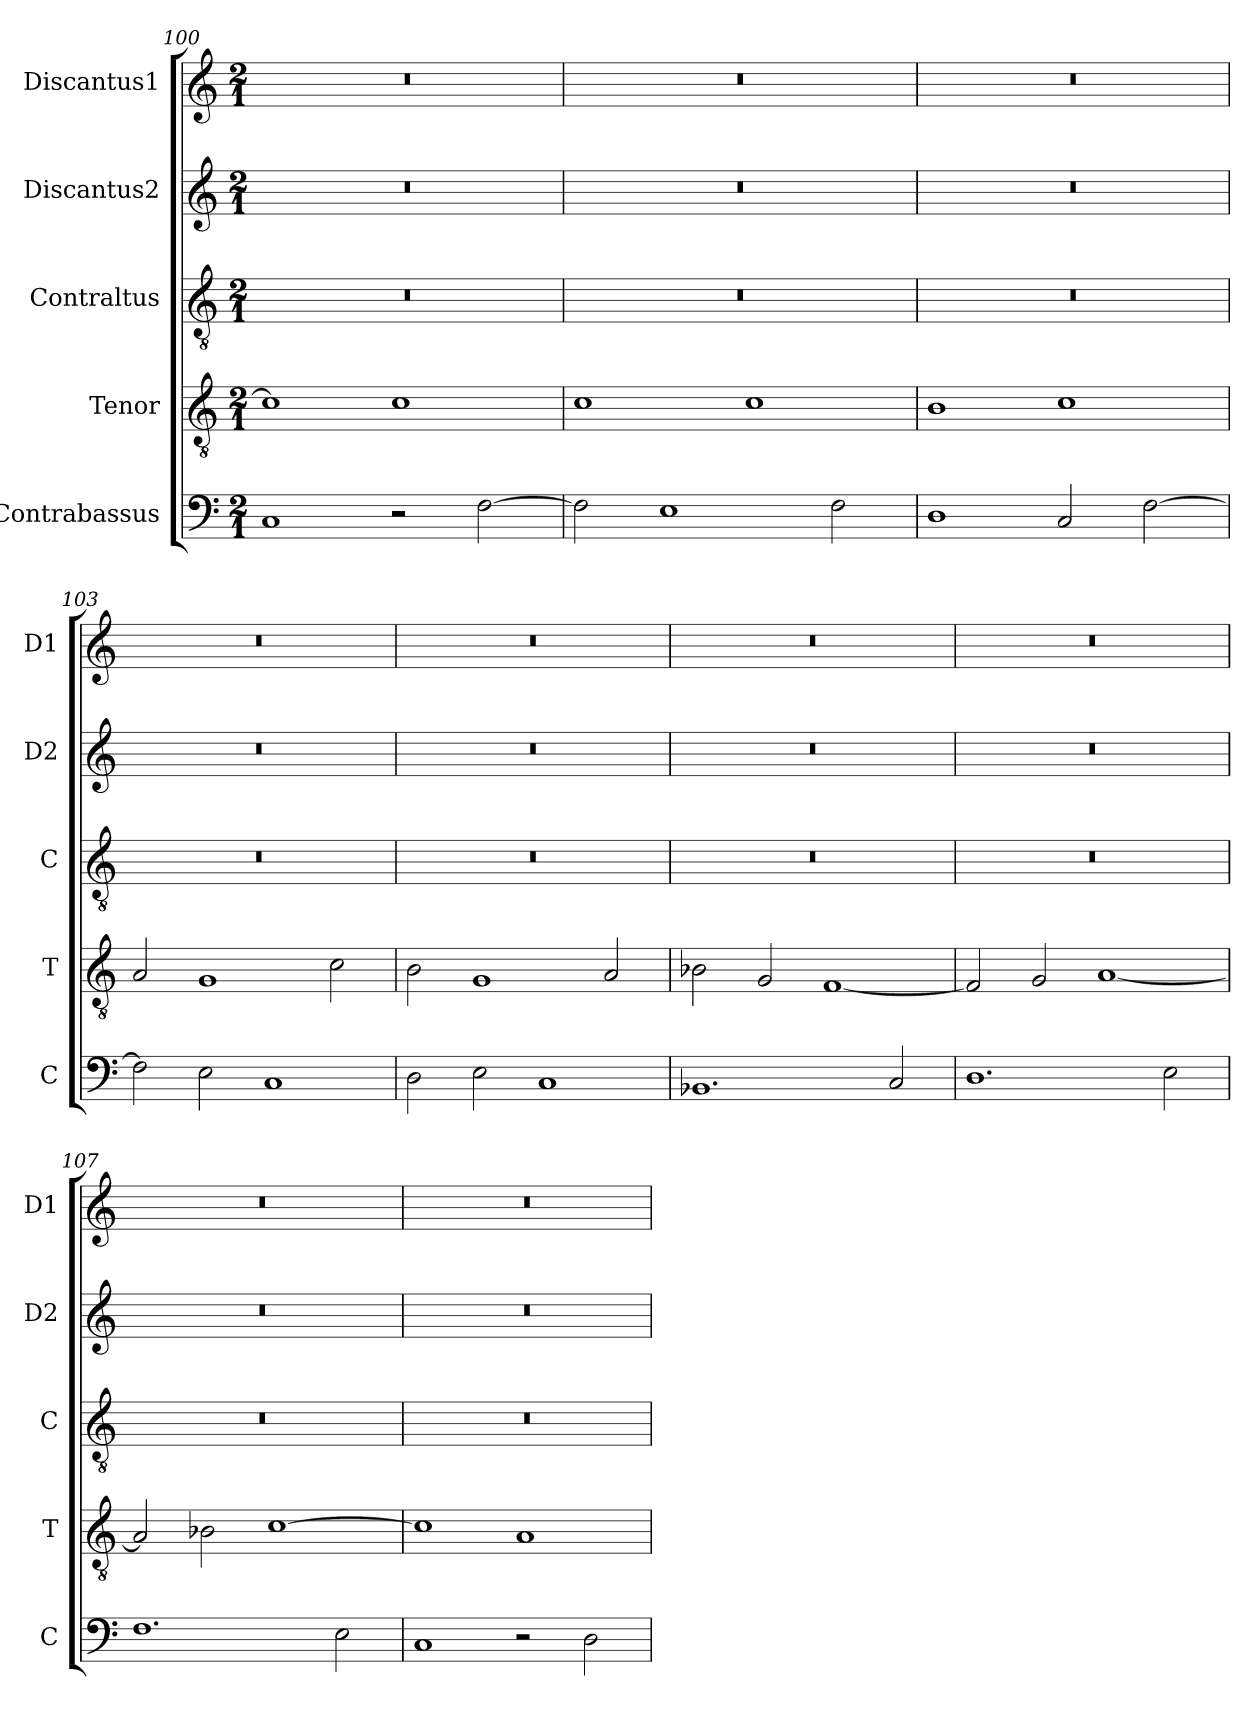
**kern	**kern	**kern	**kern	**kern
*part5	*part4	*part3	*part2	*part1
*staff5	*staff4	*staff3	*staff2	*staff1
*I"Contrabassus	*I"Tenor	*I"Contraltus	*I"Discantus2	*I"Discantus1
*I'C	*I'T	*I'C	*I'D2	*I'D1
*clefF4	*clefGv2	*clefGv2	*clefG2	*clefG2
*k[]	*k[]	*k[]	*k[]	*k[]
*M2/1	*M2/1	*M2/1	*M2/1	*M2/1
=100	=100	=100	=100	=100
1C	1c]	0r	0r	0r
2r	1c	.	.	.
[2F\	.	.	.	.
=101	=101	=101	=101	=101
2F\]	1c	0r	0r	0r
1E	.	.	.	.
.	1c	.	.	.
2F\	.	.	.	.
=102	=102	=102	=102	=102
1D	1B	0r	0r	0r
2C/	1c	.	.	.
[2F\	.	.	.	.
=103	=103	=103	=103	=103
2F\]	2A/	0r	0r	0r
2E\	1G	.	.	.
1C	.	.	.	.
.	2c\	.	.	.
=104	=104	=104	=104	=104
2D\	2B\	0r	0r	0r
2E\	1G	.	.	.
1C	.	.	.	.
.	2A/	.	.	.
=105	=105	=105	=105	=105
1.BB-X	2B-X\	0r	0r	0r
.	2G/	.	.	.
.	[1F	.	.	.
2C/	.	.	.	.
=106	=106	=106	=106	=106
1.D	2F/]	0r	0r	0r
.	2G/	.	.	.
.	[1A	.	.	.
2E\	.	.	.	.
=107	=107	=107	=107	=107
1.F	2A/]	0r	0r	0r
.	2B-X\	.	.	.
.	[1c	.	.	.
2E\	.	.	.	.
=108	=108	=108	=108	=108
1C	1c]	0r	0r	0r
2r	1A	.	.	.
2D\	.	.	.	.
=	=	=	=	=
*-	*-	*-	*-	*-
